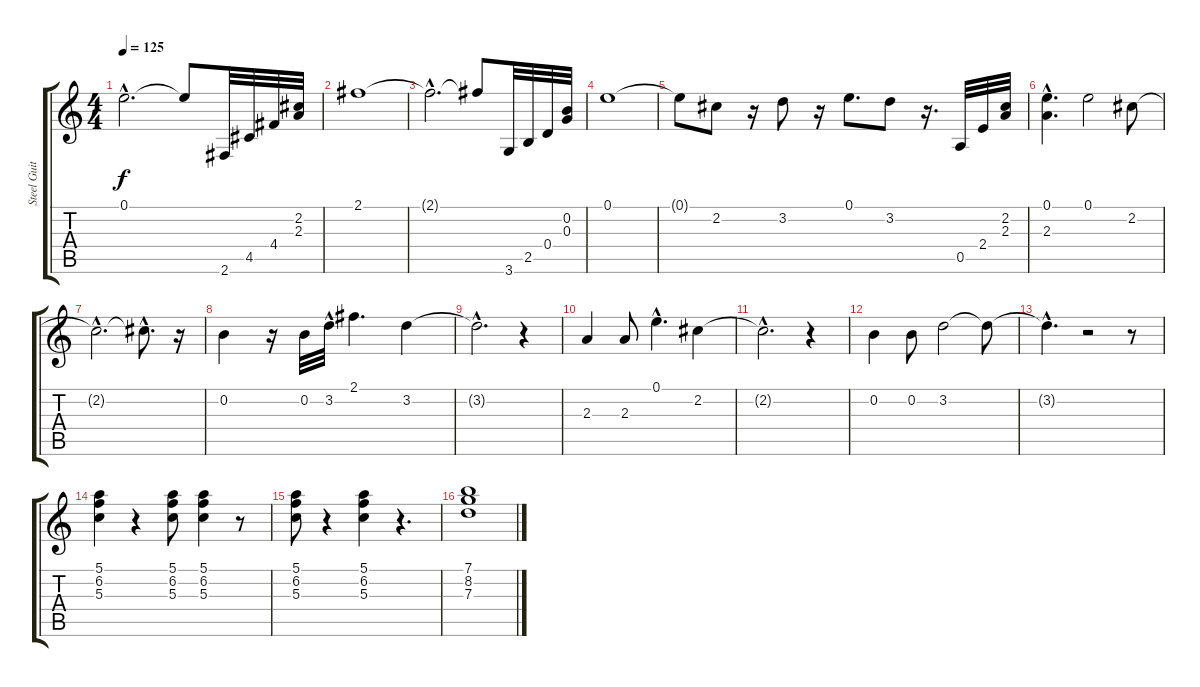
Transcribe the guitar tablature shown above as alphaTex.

\track ("Steel Guitar" "Steel Guit") {instrument acousticguitarsteel}
\staff {score tabs}
\tuning (E4 B3 G3 D3 A2 E2) {hide}
\ts (4 4)
\tempo 125
\clef g2
\ks c
0.1{hac t}.2{d dy f} 0.1{t}.8 2.6.32 4.5.32 4.4.32 (2.2 2.3).32 |
2.1.1 |
2.1{hac t}.2{d} 2.1{t}.8 3.6.32 2.5.32 0.4.32 (0.2 0.3).32 |
0.1.1 |
0.1{t}.8 2.2.8 r.16 3.2.8 r.16 0.1.8{d} 3.2.8 r.16{d} 0.5.32 2.4.32 (2.2 2.3).32 |
(0.1{hac} 2.3).4{d} 0.1.2 2.2.8 |
2.2{hac t}.2{d} 2.2{hac t}.8{d} r.16 |
0.2.4 r.16 0.2.32 3.2{hac}.32 2.1.4{d} 3.2.4 |
3.2{hac t}.2{d} r.4 |
2.3.4 2.3.8 0.1{hac}.4{d} 2.2.4 |
2.2{hac t}.2{d} r.4 |
0.2.4 0.2.8 3.2.2 3.2{t}.8 |
3.2{hac t}.4{d} r.2 r.8 |
(5.1 6.2 5.3).4 r.4 (5.1 6.2 5.3).8 (5.1 6.2 5.3).4 r.8 |
(5.1 6.2 5.3).8 r.4 (5.1 6.2 5.3).4 r.4{d} |
(7.1 8.2 7.3).1
